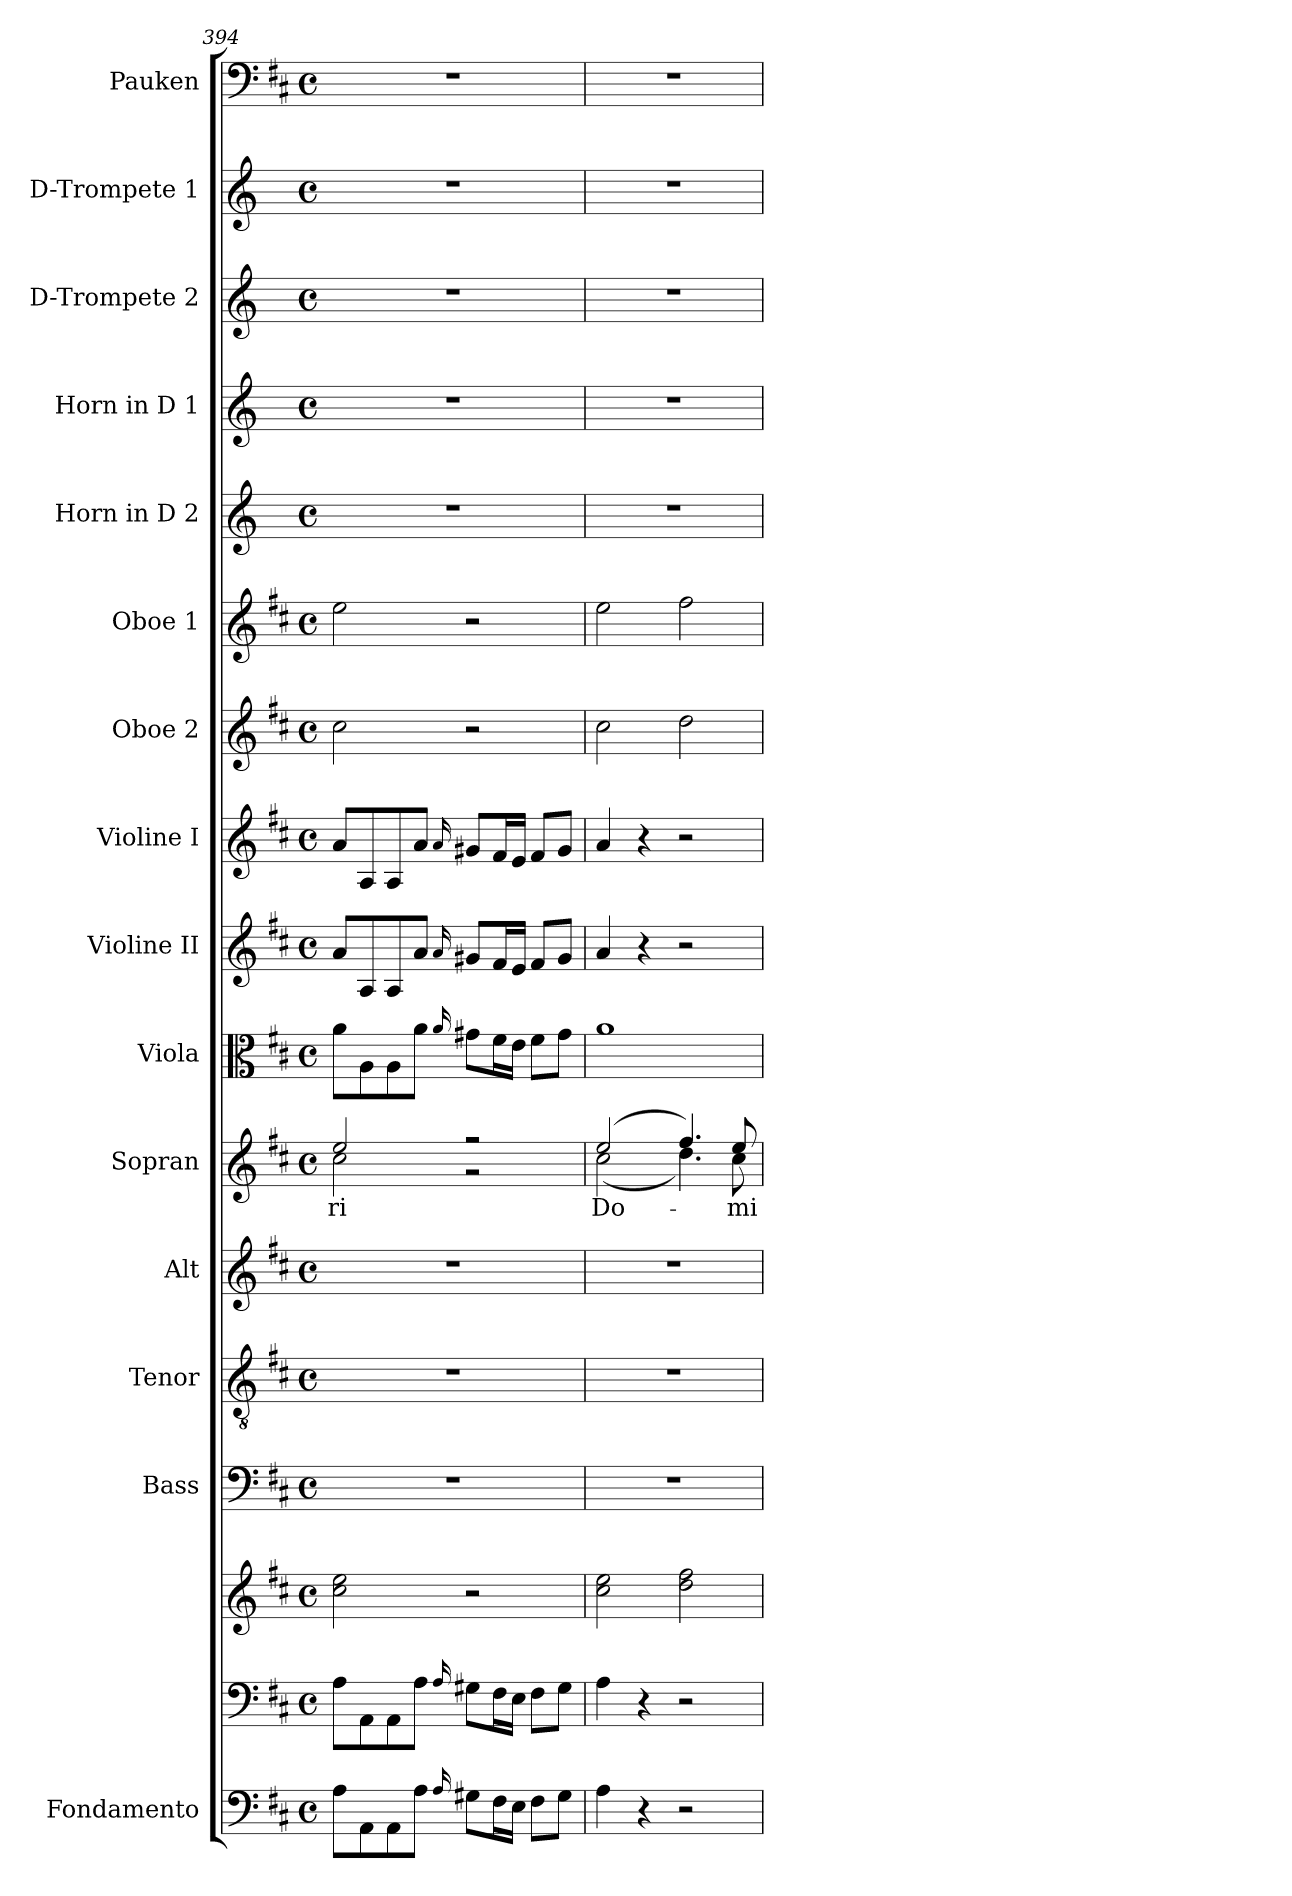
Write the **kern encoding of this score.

**kern	**kern	**kern	**kern	**kern	**kern	**kern	**text	**kern	**kern	**kern	**kern	**kern	**kern	**kern	**kern	**kern	**kern
*part16	*part15	*part15	*part14	*part13	*part12	*part11	*part11	*part10	*part9	*part8	*part7	*part6	*part5	*part4	*part3	*part2	*part1
*staff17	*staff16	*staff15	*staff14	*staff13	*staff12	*staff11	*staff11	*staff10	*staff9	*staff8	*staff7	*staff6	*staff5	*staff4	*staff3	*staff2	*staff1
*I"Fondamento	*	*	*I"Bass	*I"Tenor	*I"Alt	*I"Sopran	*	*I"Viola	*I"Violine II	*I"Violine I	*I"Oboe 2	*I"Oboe 1	*I"Horn in D 2	*I"Horn in D 1	*I"D-Trompete 2	*I"D-Trompete 1	*I"Pauken
*I'F.	*	*	*I'B.	*I'T.	*I'A.	*I'S.	*	*I'Vla.	*I'Vl. II	*I'Vl. I	*I'Ob. 2	*I'Ob. 1	*	*	*I'D Trp. 2	*I'D Trp. 1	*I'Pk.
!!LO:PB:g=z
*clefF4	*clefF4	*clefG2	*clefF4	*clefGv2	*clefG2	*clefG2	*	*clefC3	*clefG2	*clefG2	*clefG2	*clefG2	*clefG2	*clefG2	*clefG2	*clefG2	*clefF4
*ITrd7c12	*	*	*	*	*	*	*	*	*	*	*	*	*ITrd6c10	*ITrd6c10	*ITrd-1c-2	*ITrd-1c-2	*
*k[f#c#]	*k[f#c#]	*k[f#c#]	*k[f#c#]	*k[f#c#]	*k[f#c#]	*k[f#c#]	*	*k[f#c#]	*k[f#c#]	*k[f#c#]	*k[f#c#]	*k[f#c#]	*k[f#c#]	*k[f#c#]	*k[f#c#]	*k[f#c#]	*k[f#c#]
*D:	*D:	*D:	*D:	*D:	*D:	*D:	*	*D:	*D:	*D:	*D:	*D:	*D:	*D:	*D:	*D:	*D:
*M4/4	*M4/4	*M4/4	*M4/4	*M4/4	*M4/4	*M4/4	*	*M4/4	*M4/4	*M4/4	*M4/4	*M4/4	*M4/4	*M4/4	*M4/4	*M4/4	*M4/4
*met(c)	*met(c)	*met(c)	*met(c)	*met(c)	*met(c)	*met(c)	*	*met(c)	*met(c)	*met(c)	*met(c)	*met(c)	*met(c)	*met(c)	*met(c)	*met(c)	*met(c)
=394	=394	=394	=394	=394	=394	=394	=394	=394	=394	=394	=394	=394	=394	=394	=394	=394	=394
!	!	!	!	!	!	!	!LO:LY:b	!	!	!	!	!	!	!	!	!	!
*	*	*	*	*	*	*^	*	*	*	*	*	*	*	*	*	*	*
8AA\L	8A\L	2cc#\ 2ee\	1r	1r	1r	2ee/	2cc#\	-ri	8a\L	8a/L	8a/L	2cc#\	2ee\	1r	1r	1r	1r	1r
8AAA\	8AA\	.	.	.	.	.	.	.	8A\	8A/	8A/	.	.	.	.	.	.	.
8AAA\	8AA\	.	.	.	.	.	.	.	8A\	8A/	8A/	.	.	.	.	.	.	.
8AA\J	8A\J	.	.	.	.	.	.	.	8a\J	8a/J	8a/J	.	.	.	.	.	.	.
16qqAA/	16qqA/	.	.	.	.	.	.	.	16qqa/	16qqa/	16qqa/	.	.	.	.	.	.	.
8GG#X\L	8G#X\L	2r	.	.	.	2r	2r	.	8g#X\L	8g#X/L	8g#X/L	2r	2r	.	.	.	.	.
16FF#\L	16F#\L	.	.	.	.	.	.	.	16f#\L	16f#/L	16f#/L	.	.	.	.	.	.	.
16EE\JJ	16E\JJ	.	.	.	.	.	.	.	16e\JJ	16e/JJ	16e/JJ	.	.	.	.	.	.	.
8FF#\L	8F#\L	.	.	.	.	.	.	.	8f#\L	8f#/L	8f#/L	.	.	.	.	.	.	.
8GG#\J	8G#\J	.	.	.	.	.	.	.	8g#\J	8g#/J	8g#/J	.	.	.	.	.	.	.
=395	=395	=395	=395	=395	=395	=395	=395	=395	=395	=395	=395	=395	=395	=395	=395	=395	=395	=395
!	!	!	!	!	!	!	!	!LO:LY:b	!	!	!	!	!	!	!	!	!	!
4AA\	4A\	2cc#\ 2ee\	1r	1r	1r	(2ee/	(<2cc#\	Do-	1a	4a/	4a/	2cc#\	2ee\	1r	1r	1r	1r	1r
4r	4r	.	.	.	.	.	.	.	.	4r	4r	.	.	.	.	.	.	.
2r	2r	2dd\ 2ff#\	.	.	.	4.ff#/)	4.dd\)	.	.	2r	2r	2dd\	2ff#\	.	.	.	.	.
!	!	!	!	!	!	!	!	!LO:LY:b	!	!	!	!	!	!	!	!	!	!
.	.	.	.	.	.	8ee/	8cc#\	-mi-	.	.	.	.	.	.	.	.	.	.
*	*	*	*	*	*	*v	*v	*	*	*	*	*	*	*	*	*	*	*
=	=	=	=	=	=	=	=	=	=	=	=	=	=	=	=	=	=
*-	*-	*-	*-	*-	*-	*-	*-	*-	*-	*-	*-	*-	*-	*-	*-	*-	*-
